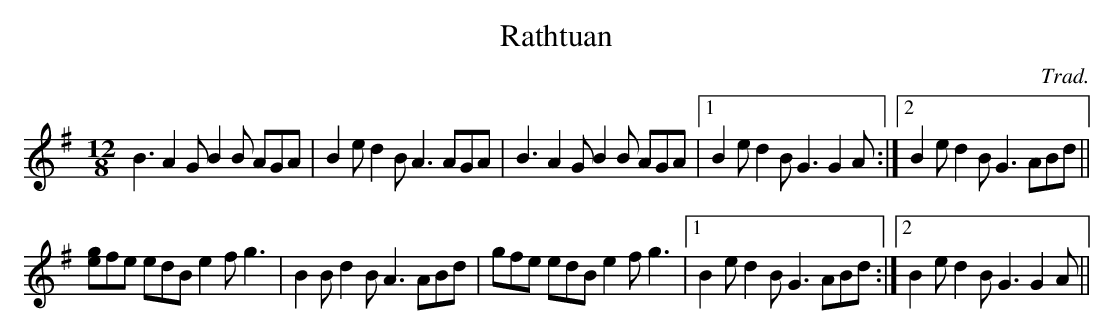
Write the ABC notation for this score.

X:1
T:Rathtuan
C:Trad.
M:12/8
L:1/8
K:G
B3 A2G B2B AGA|B2ed2B A3AGA|B3 A2G B2B AGA|1 B2e d2B G3 G2A:|2 B2e d2B G3 ABd||
[ge]fe edB e2f g3|B2B d2B A3 ABd|gfe edB e2f g3|1 B2e d2B G3 ABd:|2 B2e d2B G3 G2A||
